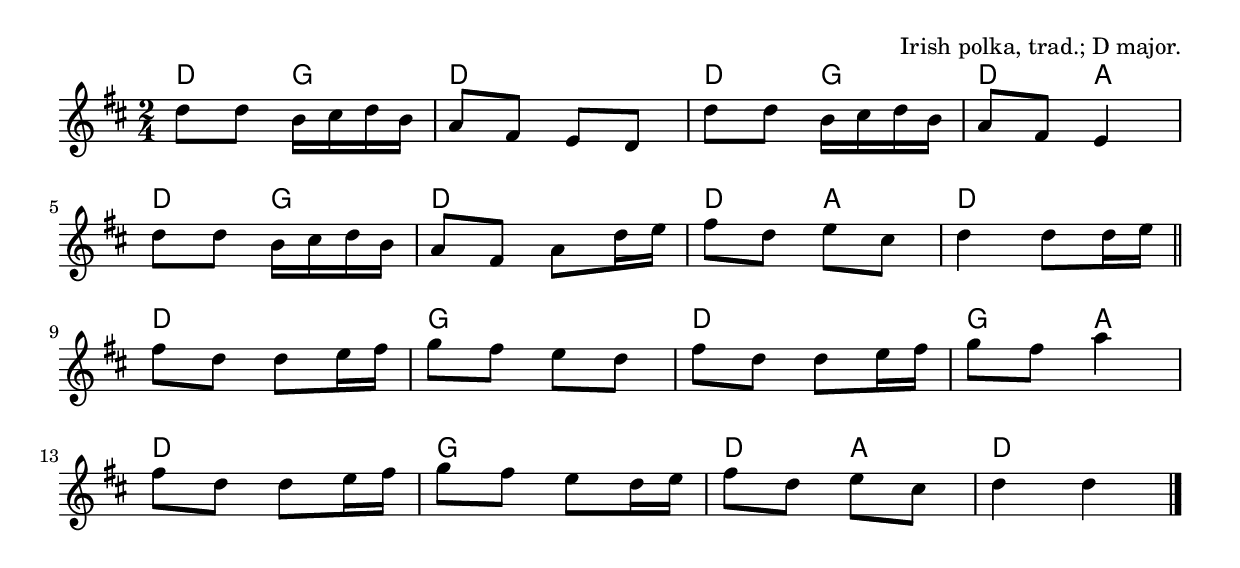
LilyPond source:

\version "2.18.2"
\include "util.ly"

\tocItem \markup "John Ryan's Polka"

\score {
  <<
    \relative d'' {
      \time 2/4
      \key d \major

      d8 d b16 cis d b |
      a8 fis e d |
      d' d b16 cis d b |
      a8 fis e4 |
      \break

      d'8 d b16 cis d b |
      a8 fis a d16 e |
      fis8 d e cis |
      d4 d8 d16 e | \bar "||"

      \break

      fis8 d d e16 fis |
      g8 fis e d |
      fis d d e16 fis |
      g8 fis a4 |
      \break

      fis8 d d e16 fis |
      g8 fis e d16 e |
      fis8 d e cis |
      d4 d | \bar "|."
    }

    \chords {
      \time 2/4

      d4 g4 | d2 | d4 g4 | d4 a4 |
      d4 g4 | d2 | d4 a4 | d2 |
      d2 | g2 | d2 | g4 a4 |
      d2 | g2 | d4 a4 | d2 |
    }
  >>

  \header{
    title="John Ryan's Polka"
    opus="Irish polka, trad.; D major."
  }
  \layout{indent=0}
  \midi{\tempo 4=120}
}
